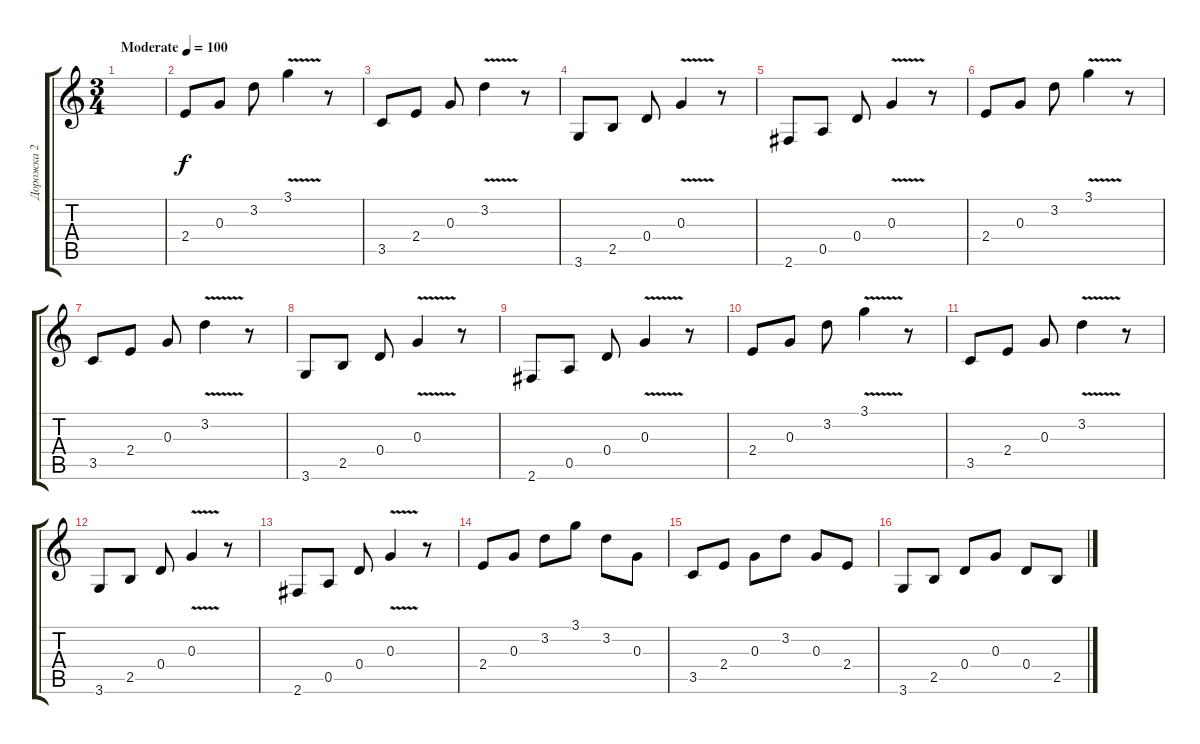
\track ("Дорожка 2" "Дорожка 2") {instrument electricguitarjazz}
\staff {score tabs}
\tuning (E4 B3 G3 D3 A2 E2) {hide}
\ts (3 4)
\tempo (100 "Moderate")
\clef g2
\ks c
|
2.4.8 0.3.8 3.2.8 3.1{v}.4 r.8 |
3.5.8 2.4.8 0.3.8 3.2{v}.4 r.8 |
3.6.8 2.5.8 0.4.8 0.3{v}.4 r.8 |
2.6.8 0.5.8 0.4.8 0.3{v}.4 r.8 |
2.4.8 0.3.8 3.2.8 3.1{v}.4 r.8 |
3.5.8 2.4.8 0.3.8 3.2{v}.4 r.8 |
3.6.8 2.5.8 0.4.8 0.3{v}.4 r.8 |
2.6.8 0.5.8 0.4.8 0.3{v}.4 r.8 |
2.4.8 0.3.8 3.2.8 3.1{v}.4 r.8 |
3.5.8 2.4.8 0.3.8 3.2{v}.4 r.8 |
3.6.8 2.5.8 0.4.8 0.3{v}.4 r.8 |
2.6.8 0.5.8 0.4.8 0.3{v}.4 r.8 |
2.4.8 0.3.8 3.2.8 3.1.8 3.2.8 0.3.8 |
3.5.8 2.4.8 0.3.8 3.2.8 0.3.8 2.4.8 |
3.6.8 2.5.8 0.4.8 0.3.8 0.4.8 2.5.8
